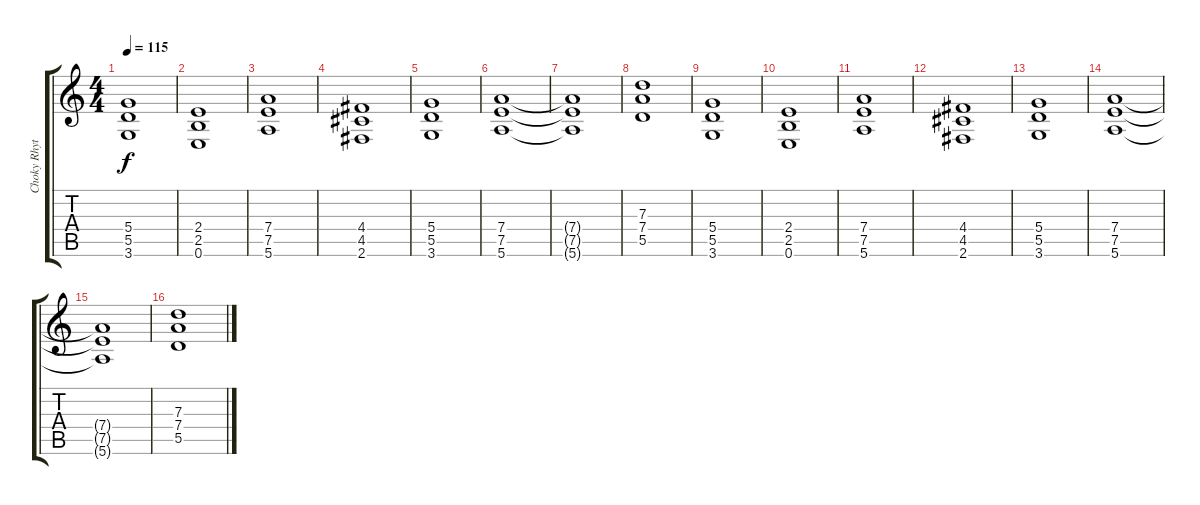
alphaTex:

\track ("Choky Rhytem" "Choky Rhyt") {instrument distortionguitar}
\staff {score tabs}
\tuning (E4 B3 G3 D3 A2 E2) {hide}
\ts (4 4)
\tempo 115
\clef g2
\ks c
(5.4 5.5 3.6).1{dy f} |
(2.4 2.5 0.6).1 |
(7.4 7.5 5.6).1 |
(4.4 4.5 2.6).1 |
(5.4 5.5 3.6).1 |
(7.4 7.5 5.6).1 |
(7.4{t} 7.5{t} 5.6{t}).1 |
(7.3 7.4 5.5).1 |
(5.4 5.5 3.6).1 |
(2.4 2.5 0.6).1 |
(7.4 7.5 5.6).1 |
(4.4 4.5 2.6).1 |
(5.4 5.5 3.6).1 |
(7.4 7.5 5.6).1 |
(7.4{t} 7.5{t} 5.6{t}).1 |
(7.3 7.4 5.5).1
